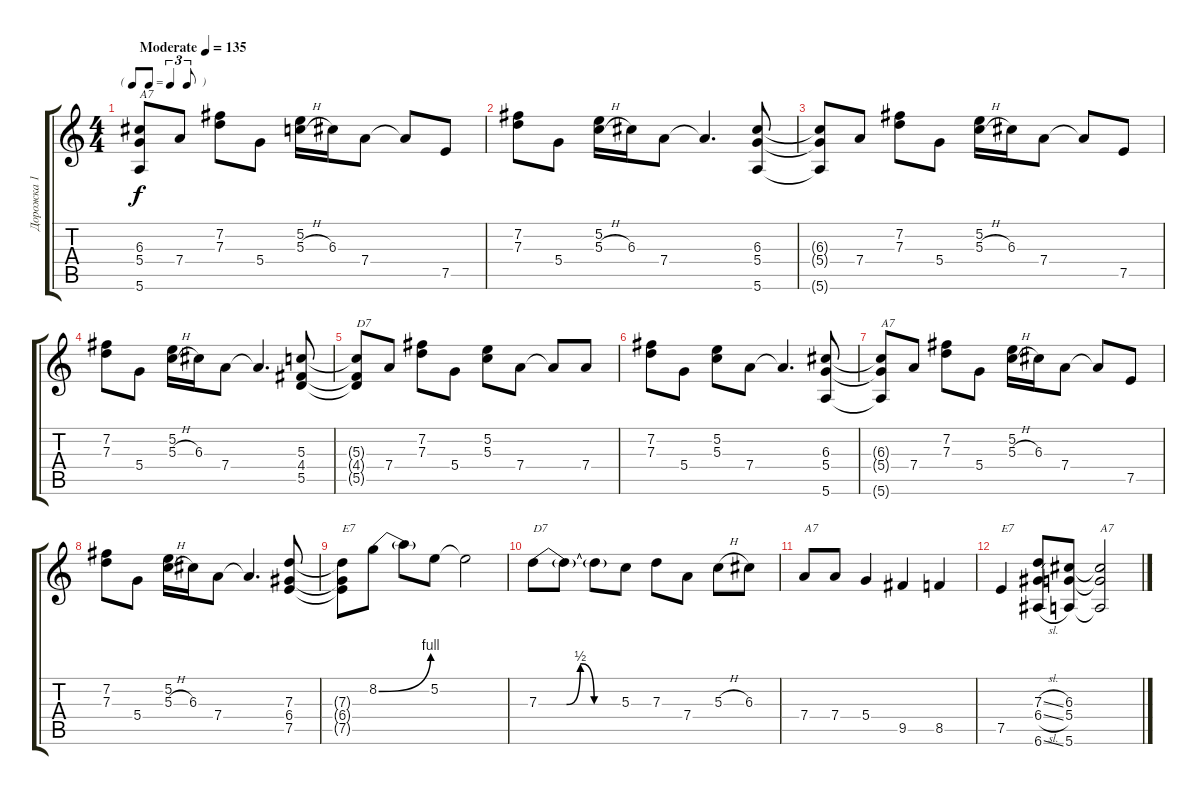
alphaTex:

\track ("Дорожка 1" "Дорожка 1") {instrument acousticguitarsteel}
\staff {score tabs}
\tuning (E4 B3 G3 D3 A2 E2) {hide}
\ts (4 4)
\tf triplet8th
\tempo (135 "Moderate")
\clef g2
\ks c
(6.3 5.4 5.6).8{txt "A7" dy f instrument acousticguitarsteel} 7.4.8 (7.2 7.3).8 5.4.8 (5.2 5.3{h}).16 6.3.16 7.4.8 7.4{t}.8 7.5.8 |
(7.2 7.3).8 5.4.8 (5.2 5.3{h}).16 6.3.16 7.4.8 7.4{t}.4{d} (6.3 5.4 5.6).8 |
(6.3{t} 5.4{t} 5.6{t}).8 7.4.8 (7.2 7.3).8 5.4.8 (5.2 5.3{h}).16 6.3.16 7.4.8 7.4{t}.8 7.5.8 |
(7.2 7.3).8 5.4.8 (5.2 5.3{h}).16 6.3.16 7.4.8 7.4{t}.4{d} (5.3 4.4 5.5).8 |
(5.3{t} 4.4{t} 5.5{t}).8{txt "D7"} 7.4.8 (7.2 7.3).8 5.4.8 (5.2 5.3).8 7.4.8 7.4{t}.8 7.4.8 |
(7.2 7.3).8 5.4.8 (5.2 5.3).8 7.4.8 7.4{t}.4{d} (6.3 5.4 5.6).8 |
(6.3{t} 5.4{t} 5.6{t}).8{txt "A7"} 7.4.8 (7.2 7.3).8 5.4.8 (5.2 5.3{h}).16 6.3.16 7.4.8 7.4{t}.8 7.5.8 |
(7.2 7.3).8 5.4.8 (5.2 5.3{h}).16 6.3.16 7.4.8 7.4{t}.4{d} (7.3 6.4 7.5).8 |
(7.3{t} 6.4{t} 7.5{t}).8{txt "E7"} 8.2{be (bend 0 0 60 4)}.8 8.2{t}.8 5.2.8 5.2{t}.2 |
7.3{be (custom 0 0 10 0 20 0 30 2 40 0 60 0)}.8{txt "D7"} 7.3{t}.8 7.3{t}.8 5.3.8 7.3.8 7.4.8 5.3{h}.8 6.3.8 |
7.4.8{txt "A7"} 7.4.8 5.4.4 9.5.4 8.5.4 |
7.5.4{txt "E7"} (7.3{sl} 6.4{sl} 6.6{sl}).8 (6.3 5.4 5.6).8 (6.3{t} 5.4{t} 5.6{t}).2{txt "A7"}
